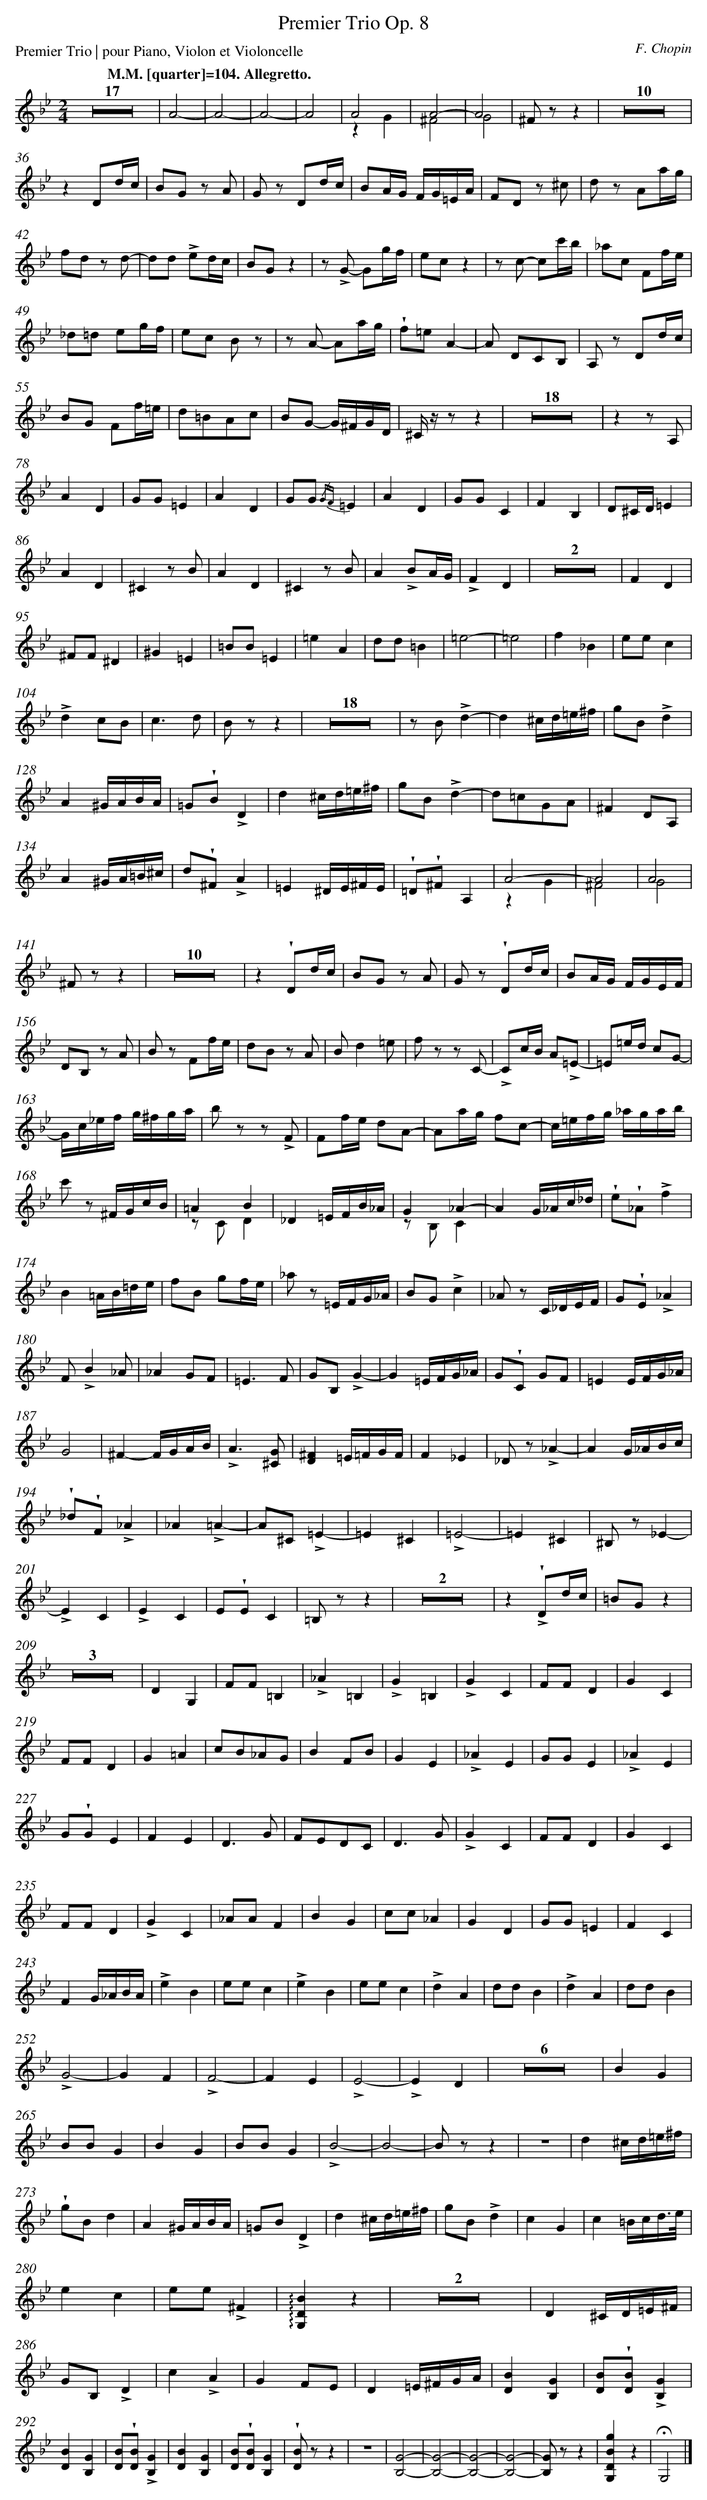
X:1
T: Premier Trio Op. 8
C: F. Chopin
L: 1/8
M: 2/4
P: Premier Trio | pour Piano, Violon et Violoncelle
Q: "M.M. [quarter]=104. Allegretto."
K: Bb clef=treble
Z17 |
A4- |
A4- |
A4- |
A4 |
A4 & z2G2 |
A4- & ^F4 |
A4 & G4 |
^F zz2 |
Z10 |
z2Dd/c/ |
BG z A |
G z Dd/c/ |
BA/G/ F/G/=E/A/ |
FD z ^c |
d z Aa/g/ |
fd z d- |
dd !accent!ed/c/ |
BGz2 |
z !accent!G- Gg/f/ |
ecz2 |
z c- cc'/b/ |
_ac Ff/e/ |
_d=d eg/f/ |
ec B z |
z A- Aa/g/ |
!wedge!f=eA2- |
A DCB, |
A, z Dd/c/ |
BG Ff/=e/ |
d=BAc |
BG- G/^F/G/D/ |
^C/ z/ zz2 |
Z18 |
z2z A, |
A2D2 |
GG=E2 |
A2D2 |
GG {/GF}=E2 |
A2D2 |
GGC2 |
F2B,2 |
D^C/D/=E2 |
A2D2 |
^C2z B |
A2D2 |
^C2z B |
A2!accent!BA/G/ |
!accent!F2D2 |
Z2 |
F2D2 |
^FF^D2 |
^G2=E2 |
=BB=E2 |
=e2A2 |
dd=B2 |
=e4- |
=e4 |
f2_B2 |
eec2 |
!accent!d2cB |
c3d |
B zz2 |
Z18 |
z B!accent!d2- |
d2^c/d/=e/^f/ |
gB!accent!d2 |
A2^G/A/B/A/ |
=G!wedge!B!accent!D2 |
d2^c/d/=e/^f/ |
gB!accent!d2- |
d=cGA |
^F2DA, |
A2^G/A/=B/^c/ |
d!wedge!^F!accent!A2 |
=E2^D/E/^F/E/ |
!wedge!=D!wedge!^FA,2 |
A4- & z2G2 |
A4 & ^F4 |
A4 & G4 |
^F zz2 |
Z10 |
z2!wedge!Dd/c/ |
BG z A |
G z !wedge!Dd/c/ |
BA/G/ F/G/E/F/ |
DB, z A |
B z Ff/e/ |
dB z A |
Bd2=e |
f z z C- |
!accent!Cc/B/ A!accent!=E- |
=E=e/d/ cG- |
G/c/_e/f/ g/^f/g/a/ |
b z z !accent!F |
Ff/e/ dA- |
Aa/g/ fc- |
c/=e/f/g/ _a/g/a/b/ |
c' z ^F/G/c/B/ |
=A2B2 & z CD2 |
_D2=E/F/B/_A/ |
G2_A2- & z B,C2 |
A2G/_A/c/_d/ |
!wedge!e!wedge!_A!accent!f2 |
B2=A/B/=d/e/ |
fB gf/e/ |
_a z =E/F/G/_A/ |
BG!accent!c2 |
_A z C/_D/E/F/ |
G!wedge!E!accent!_A2 |
F!accent!B2_A |
_A2GF |
=E3F |
GB,!accent!G2- |
G2=E/F/G/_A/ |
G!wedge!C GF |
=E2E/F/G/_A/ |
G4 |
^F2-F/G/A/B/ |
!accent!A3[G^C] |
[^F2D2]=E/=F/G/F/ |
F2_E2 |
_D z!accent!_A2- |
A2G/_A/B/c/ |
!wedge!_d!wedge!F!accent!_A2 |
_A2!accent!=A2- |
A^C!accent!=E2- |
=E2^C2 |
!accent!=E4- |
=E2^C2 |
^B, z_E2- |
!accent!E2C2 |
!accent!E2C2 |
E!wedge!EC2 |
=B, zz2 |
Z2 |
z2!wedge!!accent!Dd/c/ |
=BGz2 |
Z3 |
D2G,2 |
FF=B,2 |
!accent!_A2=B,2 |
!accent!G2=B,2 |
!accent!G2C2 |
FFD2 |
G2C2 |
FFD2 |
G2=A2 |
cB_AG |
B2FB |
G2E2 |
!accent!_A2E2 |
GGE2 |
!accent!_A2E2 |
G!wedge!GE2 |
F2E2 |
D3G |
FEDC |
D3G |
!accent!G2C2 |
FFD2 |
G2C2 |
FFD2 |
!accent!G2C2 |
_AAF2 |
B2G2 |
cc_A2 |
G2D2 |
GG=E2 |
F2C2 |
F2G/_A/B/A/ |
!accent!e2B2 |
eec2 |
!accent!e2B2 |
eec2 |
!accent!d2A2 |
ddB2 |
!accent!d2A2 |
ddB2 |
!accent!G4- |
G2F2 |
!accent!F4- |
F2E2 |
!accent!E4- |
!accent!E2D2 |
Z6 |
B2G2 |
BBG2 |
B2G2 |
BBG2 |
!accent!B4- |
B4- |
B zz2 |
z4 |
d2^c/d/=e/^f/ |
!wedge!gBd2 |
A2^G/A/B/A/ |
=GB!accent!D2 |
d2^c/d/=e/^f/ |
gB!accent!d2 |
c2G2 |
c2=B/c/d3//e// |
e2c2 |
ee!accent!^F2 |
!arpeggio![B2D2G,2]z2 |
Z2 |
D2^C/D/=E/^F/ |
GB,!accent!D2 |
c2!accent!A2 |
G2FE |
D2=E/^F/G/A/ |
[B2D2][G2B,2] |
[BD]!wedge![BD]!accent![G2B,2] |
[B2D2][G2B,2] |
[BD]!wedge![BD]!accent![G2B,2] |
[B2D2][G2B,2] |
[BD]!wedge![BD][G2B,2] |
!wedge![BD] zz2 |
z4 |
[G4B,4]- |
[G4B,4]- |
[G4B,4]- |
[G4B,4]- |
[GB,] zz2 |
[g2B2D2G,2]z2 |
!fermata!G,4 |]
